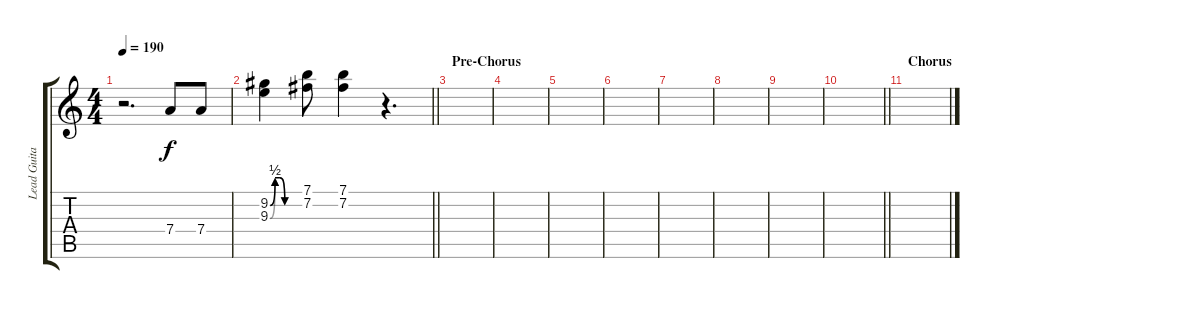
\track ("Lead Guitar" "Lead Guita") {instrument distortionguitar}
\staff {score tabs}
\tuning (E4 B3 G3 D3 A2 E2) {hide}
\ts (4 4)
\tempo 190
\clef g2
\ks c
r.2{d dy f} 7.4.8 7.4.8 |
\barLineRight lightlight
(9.2{be (custom 0 0 10 2 20 2 30 0 60 0)} 9.3{be (custom 0 0 10 2 20 2 30 0 60 0)}).4 (7.1 7.2).8 (7.1 7.2).4 r.4{d} |
\section ("" "Pre-Chorus")
|
|
|
|
|
|
|
\barLineRight lightlight
|
\section ("" "Chorus")
